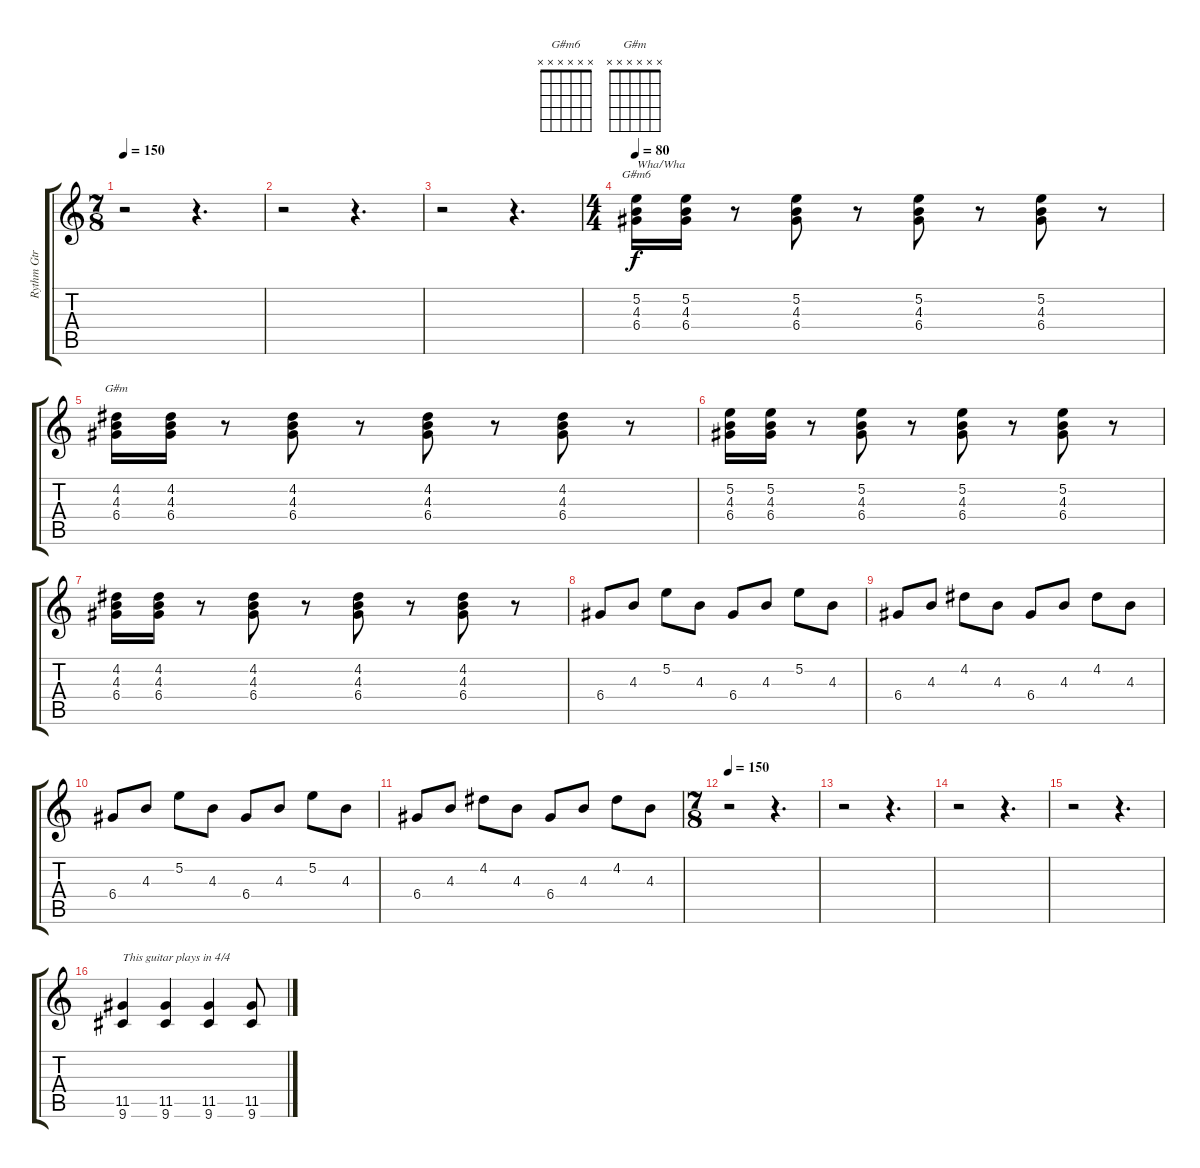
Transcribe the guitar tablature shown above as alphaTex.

\track ("Rythm Gtr" "Rythm Gtr") {instrument distortionguitar}
\staff {score tabs}
\tuning (E4 B3 G3 D3 A2 E2) {hide}
\chord ("G#m6" x x x x x x) {firstfret 0}
\chord ("G#m" x x x x x x) {firstfret 0}
\ts (7 8)
\tempo 150
\clef g2
\ks c
r.2{dy f} r.4{d} |
r.2 r.4{d} |
r.2 r.4{d} |
\ts (4 4)
\tempo 80
(5.2 4.3 6.4).16{ch "G#m6" txt "Wha/Wha" instrument electricguitarclean} (5.2 4.3 6.4).16 r.8 (5.2 4.3 6.4).8 r.8 (5.2 4.3 6.4).8 r.8 (5.2 4.3 6.4).8 r.8 |
(4.2 4.3 6.4).16{ch "G#m" instrument electricguitarclean} (4.2 4.3 6.4).16 r.8 (4.2 4.3 6.4).8 r.8 (4.2 4.3 6.4).8 r.8 (4.2 4.3 6.4).8 r.8 |
(5.2 4.3 6.4).16{instrument electricguitarclean} (5.2 4.3 6.4).16 r.8 (5.2 4.3 6.4).8 r.8 (5.2 4.3 6.4).8 r.8 (5.2 4.3 6.4).8 r.8 |
(4.2 4.3 6.4).16{instrument electricguitarclean} (4.2 4.3 6.4).16 r.8 (4.2 4.3 6.4).8 r.8 (4.2 4.3 6.4).8 r.8 (4.2 4.3 6.4).8 r.8 |
6.4.8 4.3.8 5.2.8 4.3.8 6.4.8 4.3.8 5.2.8 4.3.8 |
6.4.8 4.3.8 4.2.8 4.3.8 6.4.8 4.3.8 4.2.8 4.3.8 |
6.4.8 4.3.8 5.2.8 4.3.8 6.4.8 4.3.8 5.2.8 4.3.8 |
6.4.8 4.3.8 4.2.8 4.3.8 6.4.8 4.3.8 4.2.8 4.3.8 |
\ts (7 8)
\tempo 150
r.2 r.4{d} |
r.2 r.4{d} |
r.2 r.4{d} |
r.2 r.4{d} |
(11.5 9.6).4{txt "This guitar plays in 4/4"} (11.5 9.6).4 (11.5 9.6).4 (11.5 9.6).8
